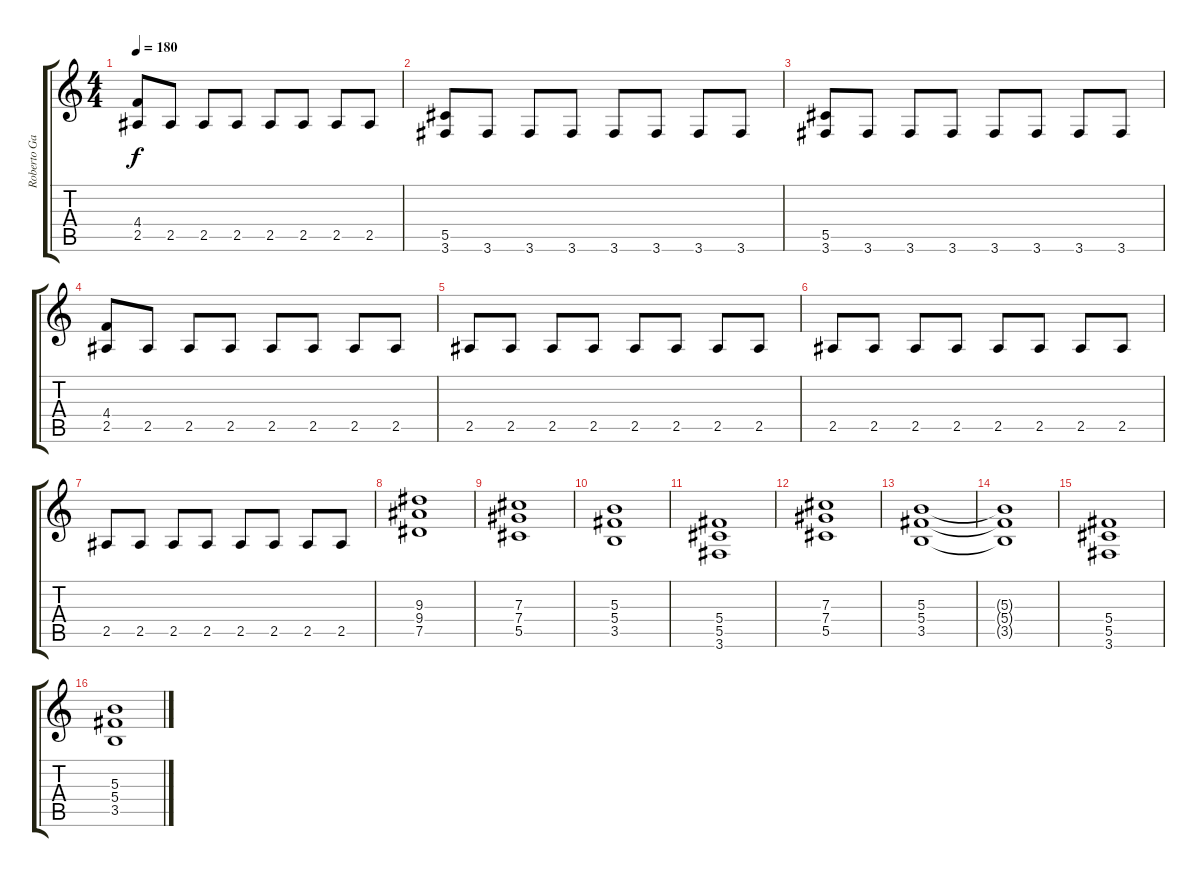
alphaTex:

\track ("Roberto García" "Roberto Ga") {instrument distortionguitar}
\staff {score tabs}
\tuning (Eb4 Bb3 Gb3 Db3 Ab2 Eb2) {hide}
\ts (4 4)
\tempo 180
\clef g2
\ks c
(4.4 2.5).8{dy f} 2.5.8 2.5.8 2.5.8 2.5.8 2.5.8 2.5.8 2.5.8 |
(5.5 3.6).8 3.6.8 3.6.8 3.6.8 3.6.8 3.6.8 3.6.8 3.6.8 |
(5.5 3.6).8 3.6.8 3.6.8 3.6.8 3.6.8 3.6.8 3.6.8 3.6.8 |
(4.4 2.5).8 2.5.8 2.5.8 2.5.8 2.5.8 2.5.8 2.5.8 2.5.8 |
2.5.8 2.5.8 2.5.8 2.5.8 2.5.8 2.5.8 2.5.8 2.5.8 |
2.5.8 2.5.8 2.5.8 2.5.8 2.5.8 2.5.8 2.5.8 2.5.8 |
2.5.8 2.5.8 2.5.8 2.5.8 2.5.8 2.5.8 2.5.8 2.5.8 |
(9.3 9.4 7.5).1 |
(7.3 7.4 5.5).1 |
(5.3 5.4 3.5).1 |
(5.4 5.5 3.6).1 |
(7.3 7.4 5.5).1 |
(5.3 5.4 3.5).1 |
(5.3{t} 5.4{t} 3.5{t}).1 |
(5.4 5.5 3.6).1 |
(5.3 5.4 3.5).1
